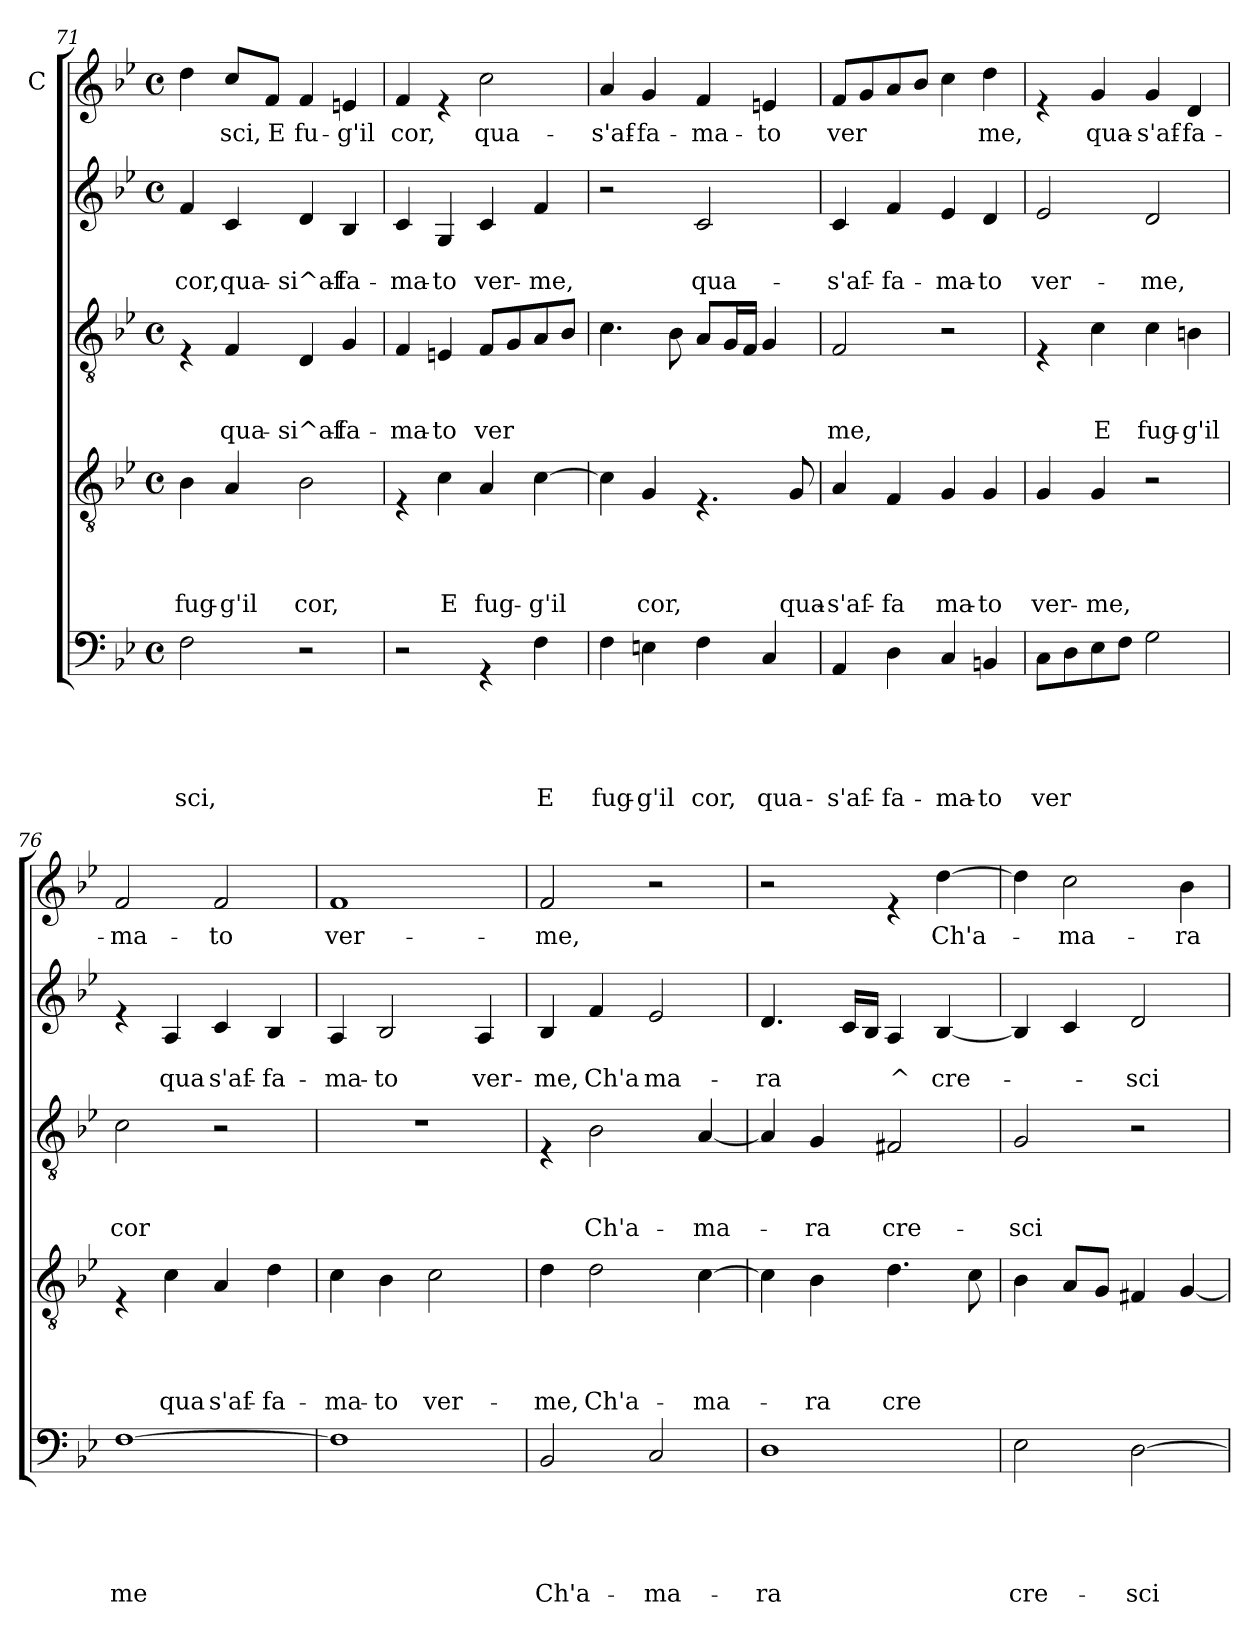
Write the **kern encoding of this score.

**kern	**text	**text	**text	**text	**text	**kern	**text	**text	**text	**text	**kern	**text	**text	**text	**kern	**text	**text	**kern	**text
*part5	*part5	*part5	*part5	*part5	*part5	*part4	*part4	*part4	*part4	*part4	*part3	*part3	*part3	*part3	*part2	*part2	*part2	*part1	*part1
*staff5	*staff5	*staff5	*staff5	*staff5	*staff5	*staff4	*staff4	*staff4	*staff4	*staff4	*staff3	*staff3	*staff3	*staff3	*staff2	*staff2	*staff2	*staff1	*staff1
*	*	*	*	*	*	*	*	*	*	*	*	*	*	*	*	*	*	*I"C	*
*clefF4	*	*	*	*	*	*clefGv2	*	*	*	*	*clefGv2	*	*	*	*clefG2	*	*	*clefG2	*
*k[b-e-]	*	*	*	*	*	*k[b-e-]	*	*	*	*	*k[b-e-]	*	*	*	*k[b-e-]	*	*	*k[b-e-]	*
*B-:	*	*	*	*	*	*B-:	*	*	*	*	*B-:	*	*	*	*B-:	*	*	*B-:	*
*M4/4	*	*	*	*	*	*M4/4	*	*	*	*	*M4/4	*	*	*	*M4/4	*	*	*M4/4	*
*met(c)	*	*	*	*	*	*met(c)	*	*	*	*	*met(c)	*	*	*	*met(c)	*	*	*met(c)	*
=71	=71	=71	=71	=71	=71	=71	=71	=71	=71	=71	=71	=71	=71	=71	=71	=71	=71	=71	=71
!	!	!	!	!	!LO:LY:b	!	!	!	!	!LO:LY:b	!	!	!	!	!	!	!LO:LY:b	!	!
2F\	.	.	.	.	-sci,	4B-\	.	.	.	fug-	4rE	.	.	.	4f/	.	cor,	4dd\	.
!	!	!	!	!	!	!	!	!	!	!LO:LY:b	!	!	!	!LO:LY:b	!	!	!LO:LY:b	!	!LO:LY:b
.	.	.	.	.	.	4A/	.	.	.	-g'il	4F/	.	.	qua-	4c/	.	qua-	8cc/L	sci,
!	!	!	!	!	!	!	!	!	!	!	!	!	!	!	!	!	!	!	!LO:LY:b
.	.	.	.	.	.	.	.	.	.	.	.	.	.	.	.	.	.	8f/J	E
!	!	!	!	!	!	!	!	!	!	!LO:LY:b	!	!	!	!LO:LY:b	!	!	!LO:LY:b	!	!LO:LY:b
2r	.	.	.	.	.	2B-\	.	.	.	cor,	4D/	.	.	-si^af-	4d/	.	-si^af-	4f/	fu-
!	!	!	!	!	!	!	!	!	!	!	!	!	!	!LO:LY:b	!	!	!LO:LY:b	!	!LO:LY:b
.	.	.	.	.	.	.	.	.	.	.	4G/	.	.	-fa-	4B-/	.	-fa-	4en/	-g'il
!!LO:LB:g=z
=72	=72	=72	=72	=72	=72	=72	=72	=72	=72	=72	=72	=72	=72	=72	=72	=72	=72	=72	=72
!	!	!	!	!	!	!	!	!	!	!	!	!	!	!LO:LY:b	!	!	!LO:LY:b	!	!LO:LY:b
2r	.	.	.	.	.	4rE	.	.	.	.	4F/	.	.	-ma-	4c/	.	-ma-	4f/	cor,
!	!	!	!	!	!	!	!	!	!	!LO:LY:b	!	!	!	!LO:LY:b	!	!	!LO:LY:b	!	!
.	.	.	.	.	.	4c\	.	.	.	E	4En/	.	.	-to	4G/	.	-to	4re	.
!	!	!	!	!	!	!	!	!	!	!LO:LY:b	!	!	!	!LO:LY:b	!	!	!LO:LY:b	!	!LO:LY:b
4rGG	.	.	.	.	.	4A/	.	.	.	fug-	8F/L	.	.	ver	4c/	.	ver-	2cc\	qua-
.	.	.	.	.	.	.	.	.	.	.	8G/	.	.	.	.	.	.	.	.
!	!	!	!	!	!LO:LY:b	!	!	!	!	!LO:LY:b	!	!	!	!	!	!	!LO:LY:b	!	!
4F\	.	.	.	.	E	[>4c\	.	.	.	-g'il	8A/	.	.	.	4f/	.	-me,	.	.
.	.	.	.	.	.	.	.	.	.	.	8B-/J	.	.	.	.	.	.	.	.
=73	=73	=73	=73	=73	=73	=73	=73	=73	=73	=73	=73	=73	=73	=73	=73	=73	=73	=73	=73
!	!	!	!	!	!LO:LY:b	!	!	!	!	!	!	!	!	!	!	!	!	!	!LO:LY:b
4F\	.	.	.	.	fug-	4c\]	.	.	.	.	4.c\	.	.	.	2r	.	.	4a/	-s'af-
!	!	!	!	!	!LO:LY:b	!	!	!	!	!LO:LY:b	!	!	!	!	!	!	!	!	!LO:LY:b
4En\	.	.	.	.	-g'il	4G/	.	.	.	cor,	.	.	.	.	.	.	.	4g/	-fa-
.	.	.	.	.	.	.	.	.	.	.	8B-\	.	.	.	.	.	.	.	.
!	!	!	!	!	!LO:LY:b	!	!	!	!	!	!	!	!	!	!	!	!LO:LY:b	!	!LO:LY:b
4F\	.	.	.	.	cor,	4.rE	.	.	.	.	8A/L	.	.	.	2c/	.	qua-	4f/	-ma-
.	.	.	.	.	.	.	.	.	.	.	16G/L	.	.	.	.	.	.	.	.
.	.	.	.	.	.	.	.	.	.	.	16F/JJ	.	.	.	.	.	.	.	.
!	!	!	!	!	!LO:LY:b	!	!	!	!	!	!	!	!	!	!	!	!	!	!LO:LY:b
4C/	.	.	.	.	qua-	.	.	.	.	.	4G/	.	.	.	.	.	.	4en/	-to
!	!	!	!	!	!	!	!	!	!	!LO:LY:b	!	!	!	!	!	!	!	!	!
.	.	.	.	.	.	8G/	.	.	.	qua-	.	.	.	.	.	.	.	.	.
=74	=74	=74	=74	=74	=74	=74	=74	=74	=74	=74	=74	=74	=74	=74	=74	=74	=74	=74	=74
!	!	!	!	!	!LO:LY:b	!	!	!	!	!LO:LY:b	!	!	!	!LO:LY:b	!	!	!LO:LY:b	!	!LO:LY:b
4AA/	.	.	.	.	-s'af-	4A/	.	.	.	-s'af-	2F/	.	.	me,	4c/	.	-s'af-	8f/L	ver
.	.	.	.	.	.	.	.	.	.	.	.	.	.	.	.	.	.	8g/	.
!	!	!	!	!	!LO:LY:b	!	!	!	!	!LO:LY:b	!	!	!	!	!	!	!LO:LY:b	!	!
4D\	.	.	.	.	-fa-	4F/	.	.	.	-fa	.	.	.	.	4f/	.	-fa-	8a/	.
.	.	.	.	.	.	.	.	.	.	.	.	.	.	.	.	.	.	8b-/J	.
!	!	!	!	!	!LO:LY:b	!	!	!	!	!LO:LY:b	!	!	!	!	!	!	!LO:LY:b	!	!
4C/	.	.	.	.	-ma-	4G/	.	.	.	ma-	2r	.	.	.	4e-/	.	-ma-	4cc\	.
!	!	!	!	!	!LO:LY:b	!	!	!	!	!LO:LY:b	!	!	!	!	!	!	!LO:LY:b	!	!LO:LY:b
4BBn/	.	.	.	.	-to	4G/	.	.	.	-to	.	.	.	.	4d/	.	-to	4dd\	me,
=75	=75	=75	=75	=75	=75	=75	=75	=75	=75	=75	=75	=75	=75	=75	=75	=75	=75	=75	=75
!	!	!	!	!	!LO:LY:b	!	!	!	!	!LO:LY:b	!	!	!	!	!	!	!LO:LY:b	!	!
8C\L	.	.	.	.	ver	4G/	.	.	.	ver-	4rE	.	.	.	2e-/	.	ver-	4re	.
8D\	.	.	.	.	.	.	.	.	.	.	.	.	.	.	.	.	.	.	.
!	!	!	!	!	!	!	!	!	!	!LO:LY:b	!	!	!	!LO:LY:b	!	!	!	!	!LO:LY:b
8E-\	.	.	.	.	.	4G/	.	.	.	-me,	4c\	.	.	E	.	.	.	4g/	qua-
8F\J	.	.	.	.	.	.	.	.	.	.	.	.	.	.	.	.	.	.	.
!	!	!	!	!	!	!	!	!	!	!	!	!	!	!LO:LY:b	!	!	!LO:LY:b	!	!LO:LY:b
2G\	.	.	.	.	.	2r	.	.	.	.	4c\	.	.	fug-	2d/	.	-me,	4g/	-s'af-
!	!	!	!	!	!	!	!	!	!	!	!	!	!	!LO:LY:b	!	!	!	!	!LO:LY:b
.	.	.	.	.	.	.	.	.	.	.	4Bn\	.	.	-g'il	.	.	.	4d/	-fa-
=76	=76	=76	=76	=76	=76	=76	=76	=76	=76	=76	=76	=76	=76	=76	=76	=76	=76	=76	=76
!	!	!	!	!	!LO:LY:b	!	!	!	!	!	!	!	!	!LO:LY:b	!	!	!	!	!LO:LY:b
[>1F	.	.	.	.	me	4rE	.	.	.	.	2c\	.	.	cor	4re	.	.	2f/	-ma-
!	!	!	!	!	!	!	!	!	!	!LO:LY:b	!	!	!	!	!	!	!LO:LY:b	!	!
.	.	.	.	.	.	4c\	.	.	.	qua	.	.	.	.	4A/	.	qua	.	.
!	!	!	!	!	!	!	!	!	!	!LO:LY:b	!	!	!	!	!	!	!LO:LY:b	!	!LO:LY:b
.	.	.	.	.	.	4A/	.	.	.	s'af-	2r	.	.	.	4c/	.	s'af-	2f/	-to
!	!	!	!	!	!	!	!	!	!	!LO:LY:b	!	!	!	!	!	!	!LO:LY:b	!	!
.	.	.	.	.	.	4d\	.	.	.	-fa-	.	.	.	.	4B-/	.	-fa-	.	.
!!LO:LB:g=z
=77	=77	=77	=77	=77	=77	=77	=77	=77	=77	=77	=77	=77	=77	=77	=77	=77	=77	=77	=77
!	!	!	!	!	!	!	!	!	!	!LO:LY:b	!	!	!	!	!	!	!LO:LY:b	!	!LO:LY:b
1F]	.	.	.	.	.	4c\	.	.	.	-ma-	1r	.	.	.	4A/	.	-ma-	1f	ver-
!	!	!	!	!	!	!	!	!	!	!LO:LY:b	!	!	!	!	!	!	!LO:LY:b	!	!
.	.	.	.	.	.	4B-\	.	.	.	-to	.	.	.	.	2B-/	.	-to	.	.
!	!	!	!	!	!	!	!	!	!	!LO:LY:b	!	!	!	!	!	!	!	!	!
.	.	.	.	.	.	2c\	.	.	.	ver-	.	.	.	.	.	.	.	.	.
!	!	!	!	!	!	!	!	!	!	!	!	!	!	!	!	!	!LO:LY:b	!	!
.	.	.	.	.	.	.	.	.	.	.	.	.	.	.	4A/	.	ver-	.	.
=78	=78	=78	=78	=78	=78	=78	=78	=78	=78	=78	=78	=78	=78	=78	=78	=78	=78	=78	=78
!	!	!	!	!	!LO:LY:b	!	!	!	!	!LO:LY:b	!	!	!	!	!	!	!LO:LY:b	!	!LO:LY:b
2BB-/	.	.	.	.	Ch'a-	4d\	.	.	.	-me,	4rE	.	.	.	4B-/	.	-me,	2f/	-me,
!	!	!	!	!	!	!	!	!	!	!LO:LY:b	!	!	!	!LO:LY:b	!	!	!LO:LY:b	!	!
.	.	.	.	.	.	2d\	.	.	.	Ch'a-	2B-\	.	.	Ch'a-	4f/	.	Ch'a	.	.
!	!	!	!	!	!LO:LY:b	!	!	!	!	!	!	!	!	!	!	!	!LO:LY:b	!	!
2C/	.	.	.	.	-ma-	.	.	.	.	.	.	.	.	.	2e-/	.	ma-	2r	.
!	!	!	!	!	!	!	!	!	!	!LO:LY:b	!	!	!	!LO:LY:b	!	!	!	!	!
.	.	.	.	.	.	[>4c\	.	.	.	-ma-	[<4A/	.	.	-ma-	.	.	.	.	.
=79	=79	=79	=79	=79	=79	=79	=79	=79	=79	=79	=79	=79	=79	=79	=79	=79	=79	=79	=79
!	!	!	!	!	!LO:LY:b	!	!	!	!	!	!	!	!	!	!	!	!LO:LY:b	!	!
1D	.	.	.	.	-ra	4c\]	.	.	.	.	4A/]	.	.	.	4.d/	.	-ra	2r	.
!	!	!	!	!	!	!	!	!	!	!LO:LY:b	!	!	!	!LO:LY:b	!	!	!	!	!
.	.	.	.	.	.	4B-\	.	.	.	-ra	4G/	.	.	-ra	.	.	.	.	.
.	.	.	.	.	.	.	.	.	.	.	.	.	.	.	16c/LL	.	.	.	.
.	.	.	.	.	.	.	.	.	.	.	.	.	.	.	16B-/JJ	.	.	.	.
!	!	!	!	!	!	!	!	!	!	!LO:LY:b	!	!	!	!LO:LY:b	!	!	!LO:LY:b	!	!
.	.	.	.	.	.	4.d\	.	.	.	cre	2F#X/	.	.	cre-	4A/	.	^	4re	.
!	!	!	!	!	!	!	!	!	!	!	!	!	!	!	!	!	!LO:LY:b	!	!LO:LY:b
.	.	.	.	.	.	.	.	.	.	.	.	.	.	.	[<4B-/	.	cre-	[>4dd\	Ch'a-
.	.	.	.	.	.	8c\	.	.	.	.	.	.	.	.	.	.	.	.	.
=80	=80	=80	=80	=80	=80	=80	=80	=80	=80	=80	=80	=80	=80	=80	=80	=80	=80	=80	=80
!	!	!	!	!	!LO:LY:b	!	!	!	!	!	!	!	!	!LO:LY:b	!	!	!	!	!
2E-\	.	.	.	.	cre-	4B-\	.	.	.	.	2G/	.	.	-sci	4B-/]	.	.	4dd\]	.
!	!	!	!	!	!	!	!	!	!	!	!	!	!	!	!	!	!	!	!LO:LY:b
.	.	.	.	.	.	8A/L	.	.	.	.	.	.	.	.	4c/	.	.	2cc\	-ma-
.	.	.	.	.	.	8G/J	.	.	.	.	.	.	.	.	.	.	.	.	.
!	!	!	!	!	!LO:LY:b	!	!	!	!	!	!	!	!	!	!	!	!LO:LY:b	!	!
[>2D\	.	.	.	.	-sci	4F#X/	.	.	.	.	2r	.	.	.	2d/	.	-sci	.	.
!	!	!	!	!	!	!	!	!	!	!	!	!	!	!	!	!	!	!	!LO:LY:b
.	.	.	.	.	.	[<4G/	.	.	.	.	.	.	.	.	.	.	.	4b-\	-ra
=	=	=	=	=	=	=	=	=	=	=	=	=	=	=	=	=	=	=	=
*-	*-	*-	*-	*-	*-	*-	*-	*-	*-	*-	*-	*-	*-	*-	*-	*-	*-	*-	*-
